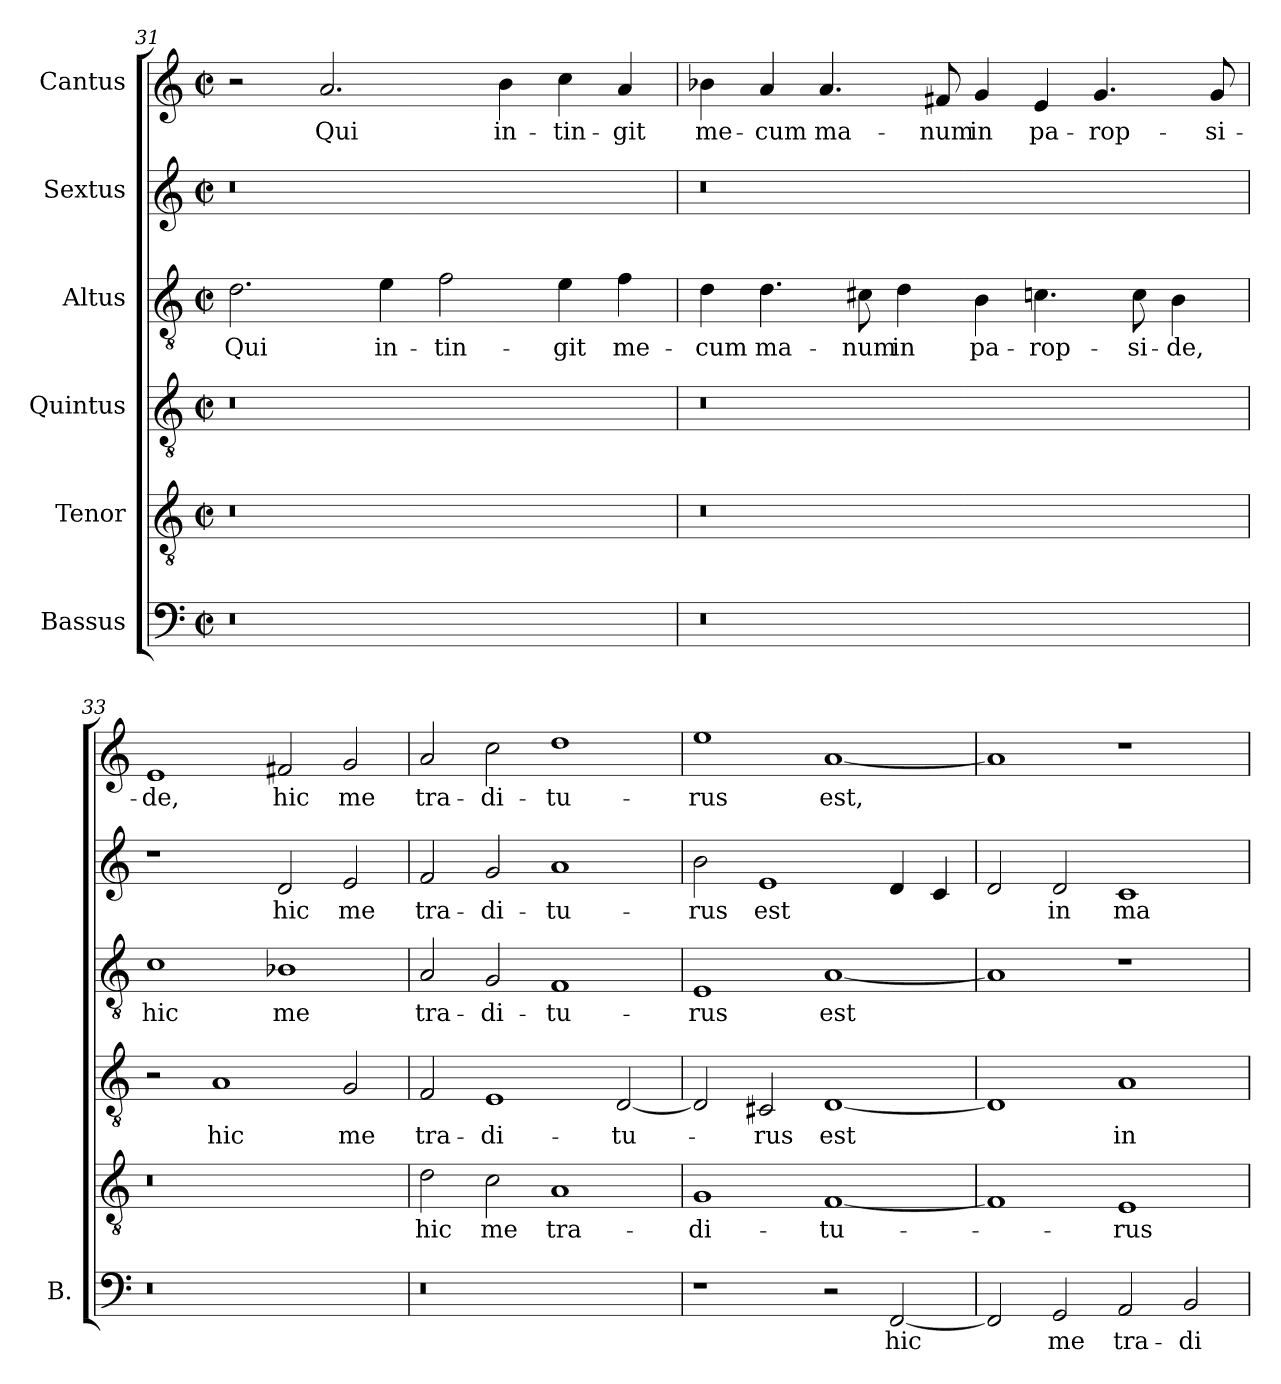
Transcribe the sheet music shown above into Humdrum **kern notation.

**kern	**text	**kern	**text	**kern	**text	**kern	**text	**kern	**text	**kern	**text
*part6	*part6	*part5	*part5	*part4	*part4	*part3	*part3	*part2	*part2	*part1	*part1
*staff6	*staff6	*staff5	*staff5	*staff4	*staff4	*staff3	*staff3	*staff2	*staff2	*staff1	*staff1
*I"Bassus	*	*I"Tenor	*	*I"Quintus	*	*I"Altus	*	*I"Sextus	*	*I"Cantus	*
*I'B.	*	*	*	*	*	*	*	*	*	*	*
*clefF4	*	*clefGv2	*	*clefGv2	*	*clefGv2	*	*clefG2	*	*clefG2	*
*k[]	*	*k[]	*	*k[]	*	*k[]	*	*k[]	*	*k[]	*
*C:	*	*C:	*	*C:	*	*C:	*	*C:	*	*C:	*
*M2/2	*	*M2/2	*	*M2/2	*	*M2/2	*	*M2/2	*	*M2/2	*
*met(c|)	*	*met(c|)	*	*met(c|)	*	*met(c|)	*	*met(c|)	*	*met(c|)	*
=31	=31	=31	=31	=31	=31	=31	=31	=31	=31	=31	=31
!LO:N:vis=0	!	!LO:N:vis=0	!	!LO:N:vis=0	!	!	!	!LO:N:vis=0	!	!	!
1r	.	1r	.	1r	.	2.d\	Qui	1r	.	2r	.
.	.	.	.	.	.	.	.	.	.	2.a/	Qui
.	.	.	.	.	.	4e\	in-	.	.	.	.
1ryy	.	1ryy	.	1ryy	.	2f\	-tin-	1ryy	.	.	.
.	.	.	.	.	.	.	.	.	.	4b\	in-
.	.	.	.	.	.	4e\	-git	.	.	4cc\	-tin-
.	.	.	.	.	.	4f\	me-	.	.	4a/	-git
=32	=32	=32	=32	=32	=32	=32	=32	=32	=32	=32	=32
!LO:N:vis=0	!	!LO:N:vis=0	!	!LO:N:vis=0	!	!	!	!LO:N:vis=0	!	!	!
1r	.	1r	.	1r	.	4d\	-cum	1r	.	4b-X\	me-
.	.	.	.	.	.	4.d\	ma-	.	.	4a/	-cum
.	.	.	.	.	.	.	.	.	.	4.a/	ma-
.	.	.	.	.	.	8c#X\	-num	.	.	.	.
.	.	.	.	.	.	4d\	in	.	.	.	.
.	.	.	.	.	.	.	.	.	.	8f#X/	-num
1ryy	.	1ryy	.	1ryy	.	4B\	pa-	1ryy	.	4g/	in
.	.	.	.	.	.	4.c\	-rop-	.	.	4e/	pa-
.	.	.	.	.	.	.	.	.	.	4.g/	-rop-
.	.	.	.	.	.	8c\	-si-	.	.	.	.
.	.	.	.	.	.	4B\	-de,	.	.	.	.
.	.	.	.	.	.	.	.	.	.	8g/	-si-
=33	=33	=33	=33	=33	=33	=33	=33	=33	=33	=33	=33
!LO:N:vis=0	!	!LO:N:vis=0	!	!	!	!	!	!	!	!	!
1r	.	1r	.	2r	.	1c\	hic	1r	.	1e/	-de,
.	.	.	.	1A/	hic	.	.	.	.	.	.
1ryy	.	1ryy	.	.	.	1B-X\	me	2d/	hic	2f#X/	hic
.	.	.	.	2G/	me	.	.	2e/	me	2g/	me
=34	=34	=34	=34	=34	=34	=34	=34	=34	=34	=34	=34
!LO:N:vis=0	!	!	!	!	!	!	!	!	!	!	!
1r	.	2d\	hic	2F/	tra-	2A/	tra-	2f/	tra-	2a/	tra-
.	.	2c\	me	1E/	-di-	2G/	-di-	2g/	-di-	2cc\	-di-
1ryy	.	1A/	tra-	.	.	1F/	-tu-	1a/	-tu-	1dd\	-tu-
.	.	.	.	[2D/	-tu-	.	.	.	.	.	.
=35	=35	=35	=35	=35	=35	=35	=35	=35	=35	=35	=35
1r	.	1G/	-di-	2D/]	.	1E/	-rus	2b\	-rus	1ee\	-rus
.	.	.	.	2C#X/	-rus	.	.	1e/	est	.	.
2r	.	[1F/	-tu-	[1D/	est	[1A/	est	.	.	[1a/	est,
[2FF/	hic	.	.	.	.	.	.	4d/	.	.	.
.	.	.	.	.	.	.	.	4c/	.	.	.
=36	=36	=36	=36	=36	=36	=36	=36	=36	=36	=36	=36
2FF/]	.	1F/]	.	1D/]	.	1A/]	.	2d/	.	1a/]	.
2GG/	me	.	.	.	.	.	.	2d/	in	.	.
2AA/	tra-	1E/	-rus	1A/	in	1r	.	1c/	ma-	1r	.
2BB/	-di-	.	.	.	.	.	.	.	.	.	.
=	=	=	=	=	=	=	=	=	=	=	=
*-	*-	*-	*-	*-	*-	*-	*-	*-	*-	*-	*-
